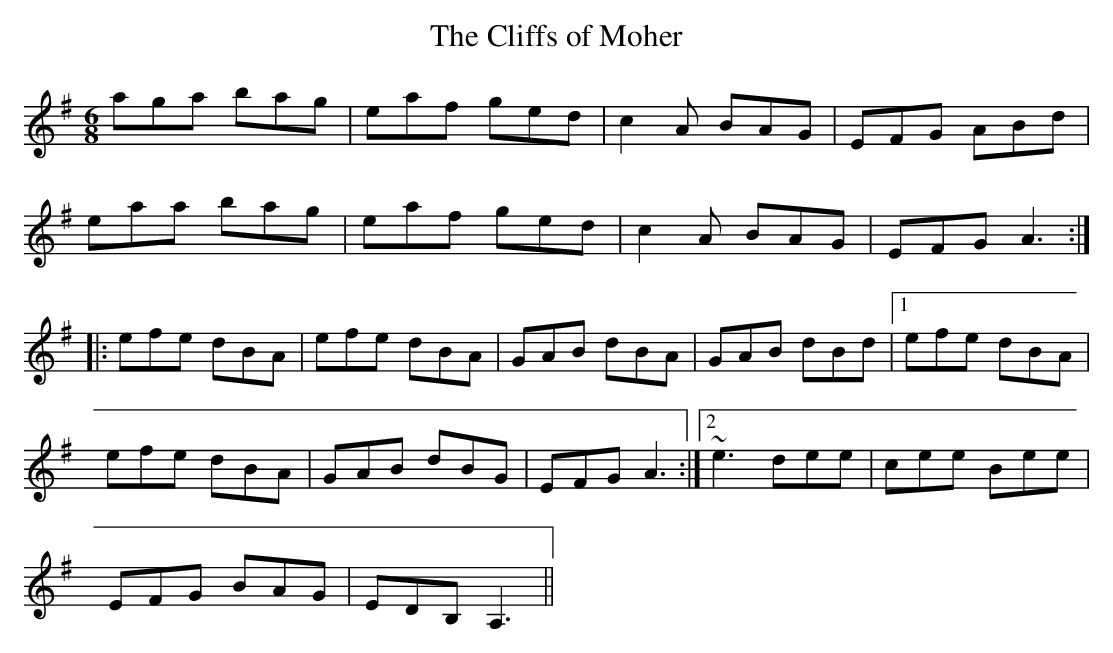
X:1
T:Cliffs of Moher, The
M:6/8
L:1/8
K:Ador
aga bag|eaf ged|c2A BAG|EFG ABd|!
eaa bag|eaf ged|c2A BAG|EFG A3:|!
|:efe dBA|efe dBA|GAB dBA|GAB dBd|1 efe dBA|!
efe dBA|GAB dBG|EFG A3:|2 ~e3 dee|cee Bee|!
EFG BAG|EDB, A,3||
